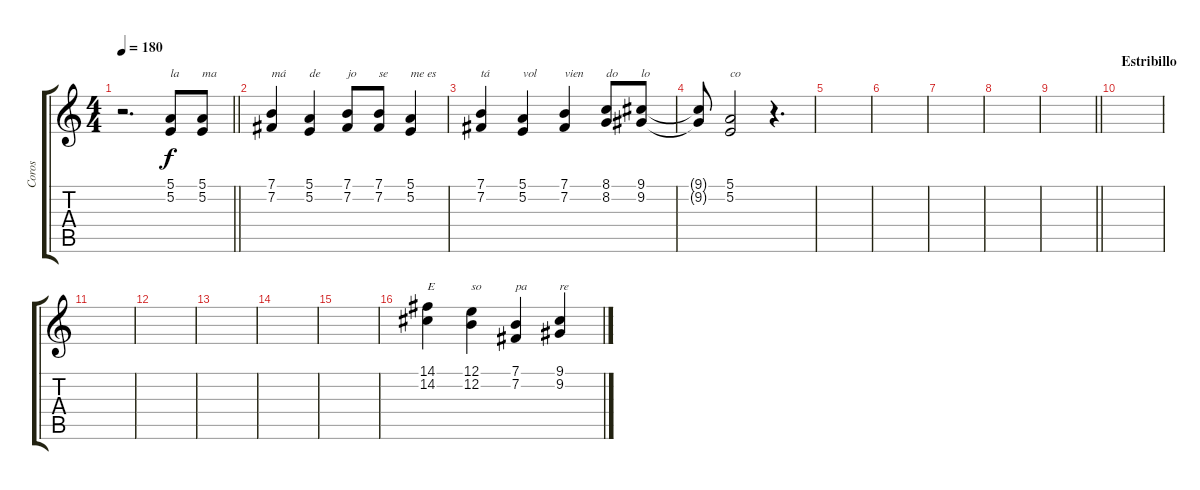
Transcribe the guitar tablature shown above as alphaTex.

\track ("Coros" "Coros") {instrument lead1square}
\staff {score tabs}
\tuning (E4 B3 G3 D3 A2 E2) {hide}
\ts (4 4)
\tempo 180
\clef g2
\barLineRight lightlight
\ks c
r.2{d dy f} (5.1 5.2).8{txt "la"} (5.1 5.2).8{txt "ma"} |
(7.1 7.2).4{txt "má"} (5.1 5.2).4{txt "de"} (7.1 7.2).8{txt "jo"} (7.1 7.2).8{txt "se"} (5.1 5.2).4{txt "me es"} |
(7.1 7.2).4{txt "tá"} (5.1 5.2).4{txt "vol"} (7.1 7.2).4{txt "vien"} (8.1 8.2).8{txt "do"} (9.1 9.2).8{txt "lo"} |
(9.1{t} 9.2{t}).8 (5.1 5.2).2{txt "co"} r.4{d} |
|
|
|
|
\barLineRight lightlight
|
\section ("" "Estribillo")
|
|
|
|
|
|
(14.1 14.2).4{txt "E"} (12.1 12.2).4{txt "so"} (7.1 7.2).4{txt "pa"} (9.1 9.2).4{txt "re"}
